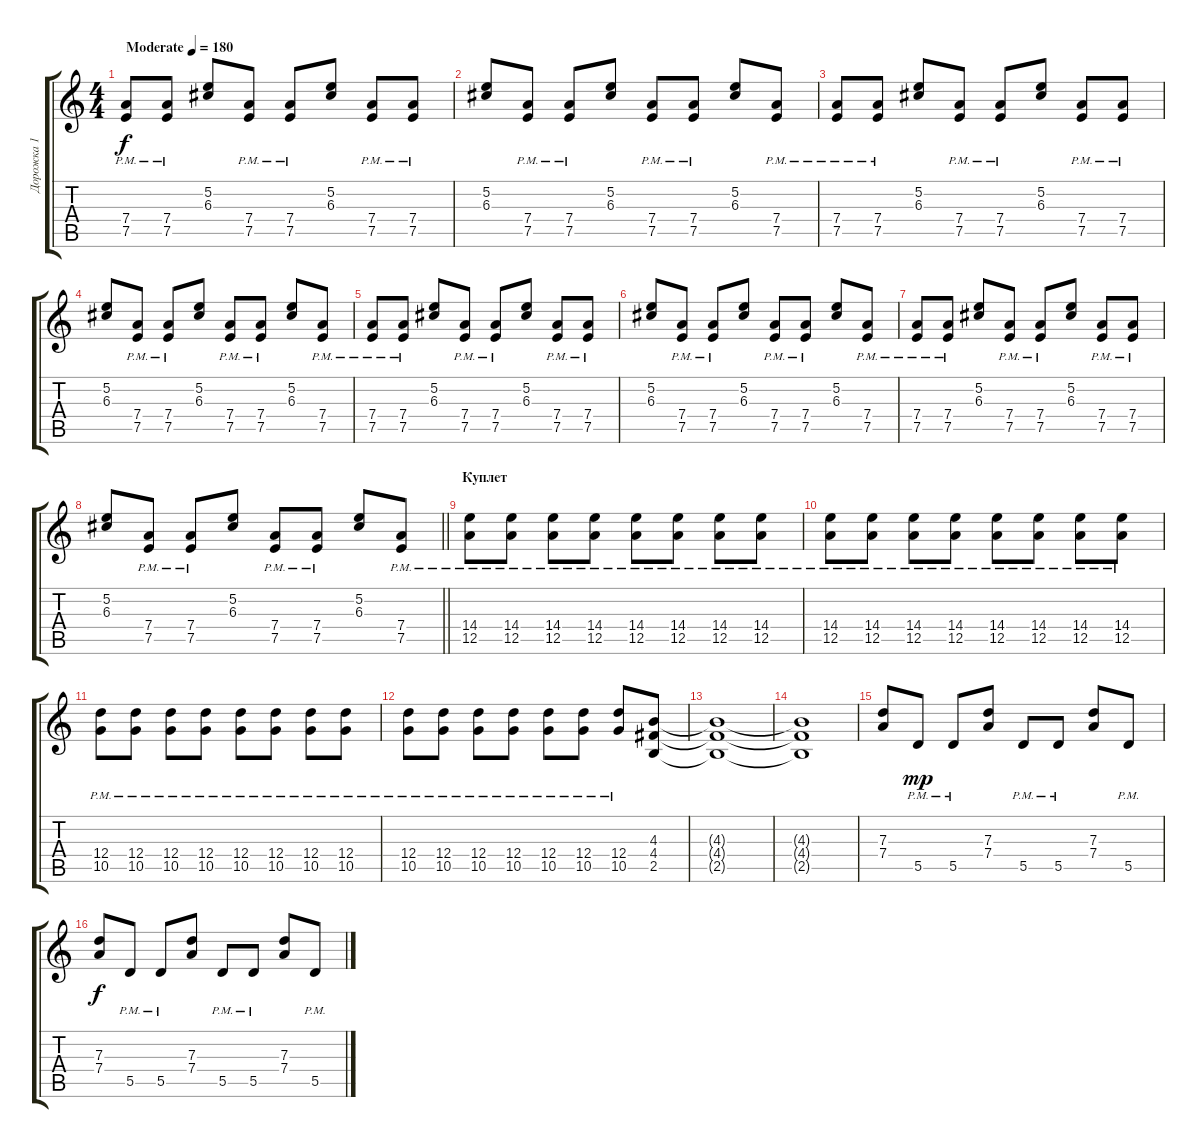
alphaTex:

\track ("Дорожка 1" "Дорожка 1") {instrument distortionguitar}
\staff {score tabs}
\tuning (E4 B3 G3 D3 A2 E2) {hide}
\ts (4 4)
\tempo (180 "Moderate")
\clef g2
\ks c
(7.4{pm} 7.5{pm}).8{dy f instrument distortionguitar} (7.4{pm} 7.5{pm}).8 (5.2 6.3).8 (7.4{pm} 7.5{pm}).8 (7.4{pm} 7.5{pm}).8 (5.2 6.3).8 (7.4{pm} 7.5{pm}).8 (7.4{pm} 7.5{pm}).8 |
(5.2 6.3).8 (7.4{pm} 7.5{pm}).8 (7.4{pm} 7.5{pm}).8 (5.2 6.3).8 (7.4{pm} 7.5{pm}).8 (7.4{pm} 7.5{pm}).8 (5.2 6.3).8 (7.4{pm} 7.5{pm}).8 |
(7.4{pm} 7.5{pm}).8 (7.4{pm} 7.5{pm}).8 (5.2 6.3).8 (7.4{pm} 7.5{pm}).8 (7.4{pm} 7.5{pm}).8 (5.2 6.3).8 (7.4{pm} 7.5{pm}).8 (7.4{pm} 7.5{pm}).8 |
(5.2 6.3).8 (7.4{pm} 7.5{pm}).8 (7.4{pm} 7.5{pm}).8 (5.2 6.3).8 (7.4{pm} 7.5{pm}).8 (7.4{pm} 7.5{pm}).8 (5.2 6.3).8 (7.4{pm} 7.5{pm}).8 |
(7.4{pm} 7.5{pm}).8 (7.4{pm} 7.5{pm}).8 (5.2 6.3).8 (7.4{pm} 7.5{pm}).8 (7.4{pm} 7.5{pm}).8 (5.2 6.3).8 (7.4{pm} 7.5{pm}).8 (7.4{pm} 7.5{pm}).8 |
(5.2 6.3).8 (7.4{pm} 7.5{pm}).8 (7.4{pm} 7.5{pm}).8 (5.2 6.3).8 (7.4{pm} 7.5{pm}).8 (7.4{pm} 7.5{pm}).8 (5.2 6.3).8 (7.4{pm} 7.5{pm}).8 |
(7.4{pm} 7.5{pm}).8 (7.4{pm} 7.5{pm}).8 (5.2 6.3).8 (7.4{pm} 7.5{pm}).8 (7.4{pm} 7.5{pm}).8 (5.2 6.3).8 (7.4{pm} 7.5{pm}).8 (7.4{pm} 7.5{pm}).8 |
\barLineRight lightlight
(5.2 6.3).8 (7.4{pm} 7.5{pm}).8 (7.4{pm} 7.5{pm}).8 (5.2 6.3).8 (7.4{pm} 7.5{pm}).8 (7.4{pm} 7.5{pm}).8 (5.2 6.3).8 (7.4{pm} 7.5{pm}).8 |
\section ("" "Куплет")
(14.4{pm} 12.5{pm}).8 (14.4{pm} 12.5{pm}).8 (14.4{pm} 12.5{pm}).8 (14.4{pm} 12.5{pm}).8 (14.4{pm} 12.5{pm}).8 (14.4{pm} 12.5{pm}).8 (14.4{pm} 12.5{pm}).8 (14.4{pm} 12.5{pm}).8 |
(14.4{pm} 12.5{pm}).8 (14.4{pm} 12.5{pm}).8 (14.4{pm} 12.5{pm}).8 (14.4{pm} 12.5{pm}).8 (14.4{pm} 12.5{pm}).8 (14.4{pm} 12.5{pm}).8 (14.4{pm} 12.5{pm}).8 (14.4{pm} 12.5{pm}).8 |
(12.4{pm} 10.5{pm}).8 (12.4{pm} 10.5{pm}).8 (12.4{pm} 10.5{pm}).8 (12.4{pm} 10.5{pm}).8 (12.4{pm} 10.5{pm}).8 (12.4{pm} 10.5{pm}).8 (12.4{pm} 10.5{pm}).8 (12.4{pm} 10.5{pm}).8 |
(12.4{pm} 10.5{pm}).8 (12.4{pm} 10.5{pm}).8 (12.4{pm} 10.5{pm}).8 (12.4{pm} 10.5{pm}).8 (12.4{pm} 10.5{pm}).8 (12.4{pm} 10.5{pm}).8 (12.4{pm} 10.5{pm}).8 (4.3 4.4 2.5).8 |
(4.3{t} 4.4{t} 2.5{t}).1 |
(4.3{t} 4.4{t} 2.5{t}).1 |
(7.3 7.4).8 5.5{pm}.8{dy mp} 5.5{pm}.8 (7.3 7.4).8 5.5{pm}.8 5.5{pm}.8 (7.3 7.4).8 5.5{pm}.8 |
(7.3 7.4).8{dy f} 5.5{pm}.8 5.5{pm}.8 (7.3 7.4).8 5.5{pm}.8 5.5{pm}.8 (7.3 7.4).8 5.5{pm}.8
